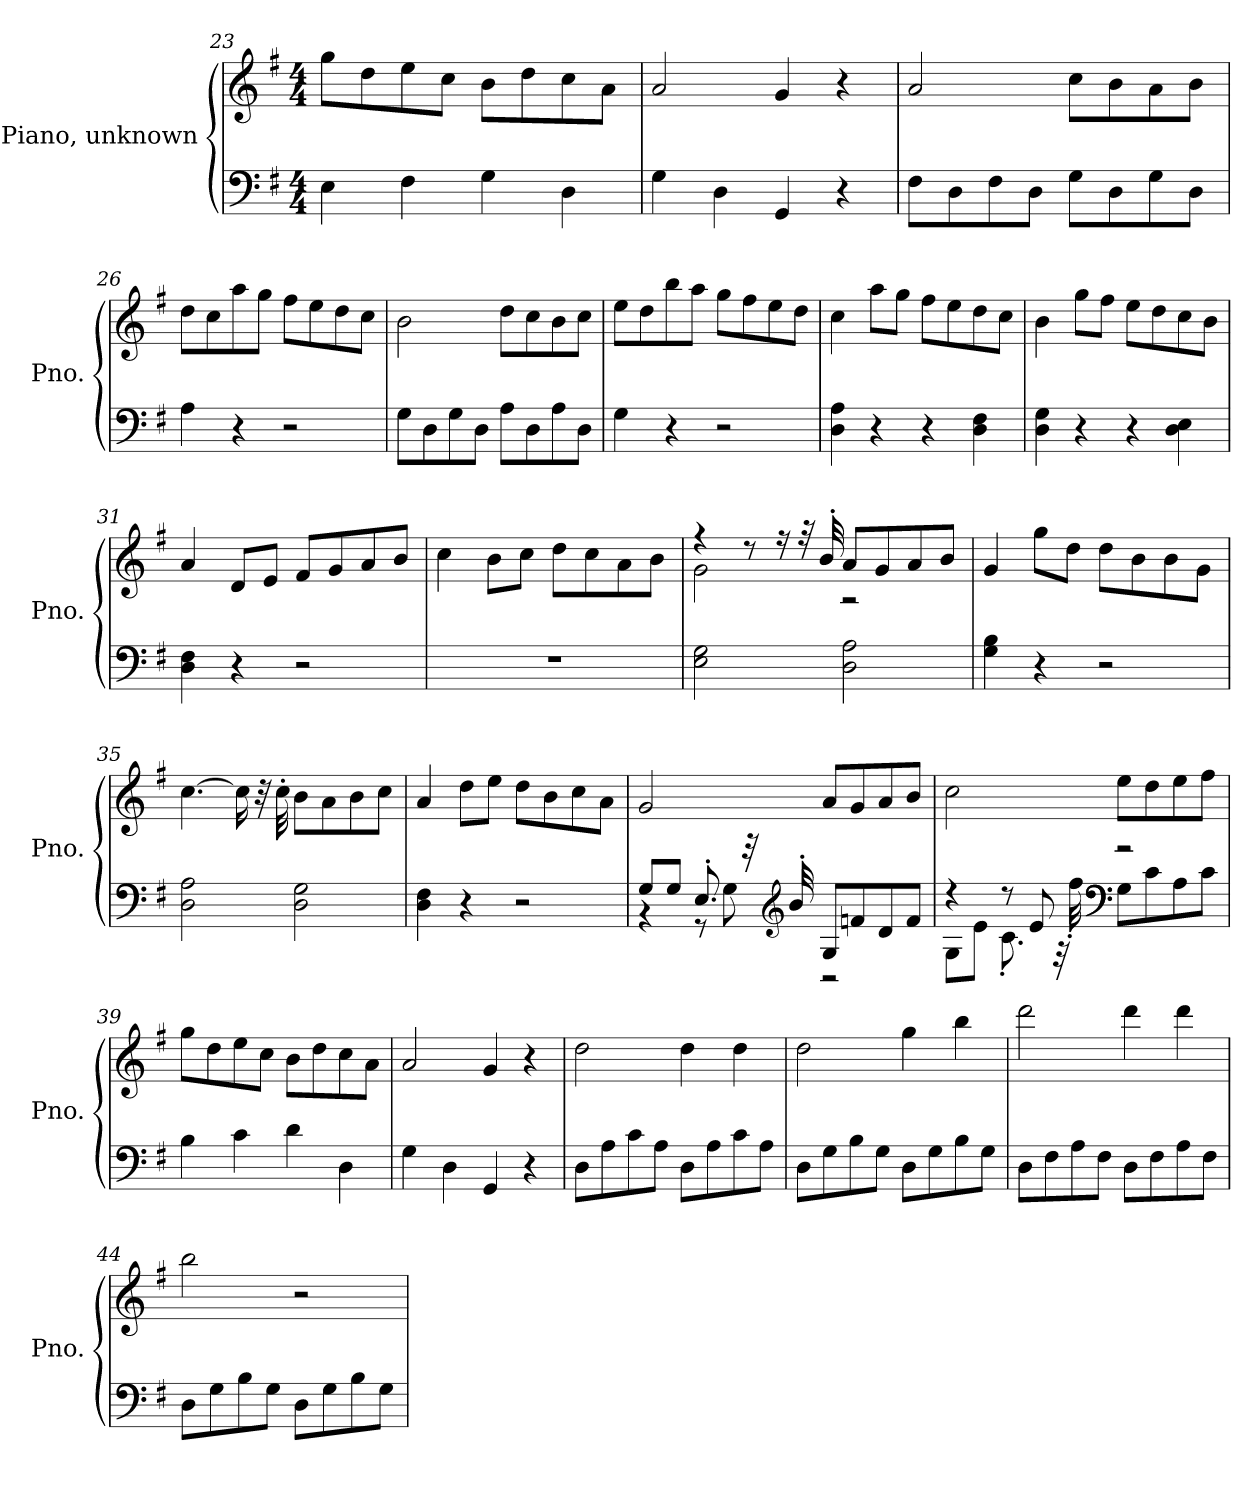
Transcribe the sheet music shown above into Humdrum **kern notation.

**kern	**kern
*part1	*part1
*staff2	*staff1
*I"Piano, unknown	*
*I'Pno.	*
!!LO:LB:g=z
*clefF4	*clefG2
*k[f#]	*k[f#]
*M4/4	*M4/4
=23	=23
4E\	8gg\L
.	8dd\
4F#\	8ee\
.	8cc\J
4G\	8b\L
.	8dd\
4D\	8cc\
.	8a\J
=24	=24
4G\	2a/
4D\	.
4GG/	4g/
4r	4r
=25	=25
8F#\L	2a/
8D\	.
8F#\	.
8D\J	.
8G\L	8cc\L
8D\	8b\
8G\	8a\
8D\J	8b\J
=26	=26
4A\	8dd\L
.	8cc\
4r	8aa\
.	8gg\J
2r	8ff#\L
.	8ee\
.	8dd\
.	8cc\J
=27	=27
8G\L	2b\
8D\	.
8G\	.
8D\J	.
8A\L	8dd\L
8D\	8cc\
8A\	8b\
8D\J	8cc\J
!!LO:PB:g=z
=28	=28
4G\	8ee\L
.	8dd\
4r	8bb\
.	8aa\J
2r	8gg\L
.	8ff#\
.	8ee\
.	8dd\J
=29	=29
4D\ 4A\	4cc\
4r	8aa\L
.	8gg\J
4r	8ff#\L
.	8ee\
4D\ 4F#\	8dd\
.	8cc\J
=30	=30
4D\ 4G\	4b\
4r	8gg\L
.	8ff#\J
4r	8ee\L
.	8dd\
4D\ 4E\	8cc\
.	8b\J
=31	=31
4D\ 4F#\	4a/
4r	8d/L
.	8e/J
2r	8f#/L
.	8g/
.	8a/
.	8b/J
=32	=32
1r	4cc\
.	8b\L
.	8cc\J
.	8dd\L
.	8cc\
.	8a\
.	8b\J
!!LO:LB:g=z
=33	=33
*	*^
2E\ 2G\	4r	2g\
.	8r	.
.	16r	.
.	32r	.
.	32b'/	.
2D\ 2A\	8a/L	2r
.	8g/	.
.	8a/	.
.	8b/J	.
*	*v	*v
=34	=34
4G\ 4B\	4g/
4r	8gg\L
.	8dd\J
2r	8dd\L
.	8b\
.	8b\
.	8g\J
=35	=35
2D\ 2A\	[4.cc\
.	16cc\]
.	32r
.	32cc'\
2D\ 2G\	8b\L
.	8a\
.	8b\
.	8cc\J
=36	=36
4D\ 4F#\	4a/
4r	8dd\L
.	8ee\J
2r	8dd\L
.	8b\
.	8cc\
.	8a\J
!!LO:LB:g=z
=37	=37
*^	*
8G/L	4r	2g/
8G/J	.	.
8.E'/	8r	.
.	8G\	.
32r	.	.
*clefG2	*	*
32b'/	.	.
8G/L	2r	8a/L
8fn/	.	8g/
8d/	.	8a/
8f/J	.	8b/J
=38	=38	=38
4r	8G\L	2cc\
.	8e\J	.
8r	8.c'\	.
8e/	.	.
.	32r	.
.	32ff#'\	.
*clefF4	*	*
2r	8G\L	8ee\L
.	8c\	8dd\
.	8A\	8ee\
.	8c\J	8ff#\J
*v	*v	*
=39	=39
4B\	8gg\L
.	8dd\
4c\	8ee\
.	8cc\J
4d\	8b\L
.	8dd\
4D\	8cc\
.	8a\J
=40	=40
4G\	2a/
4D\	.
4GG/	4g/
4r	4r
!!LO:LB:g=z
=41	=41
8D\L	2dd\
8A\	.
8c\	.
8A\J	.
8D\L	4dd\
8A\	.
8c\	4dd\
8A\J	.
=42	=42
8D\L	2dd\
8G\	.
8B\	.
8G\J	.
8D\L	4gg\
8G\	.
8B\	4bb\
8G\J	.
=43	=43
8D\L	2ddd\
8F#\	.
8A\	.
8F#\J	.
8D\L	4ddd\
8F#\	.
8A\	4ddd\
8F#\J	.
=44	=44
8D\L	2bb\
8G\	.
8B\	.
8G\J	.
8D\L	2r
8G\	.
8B\	.
8G\J	.
=	=
*-	*-
